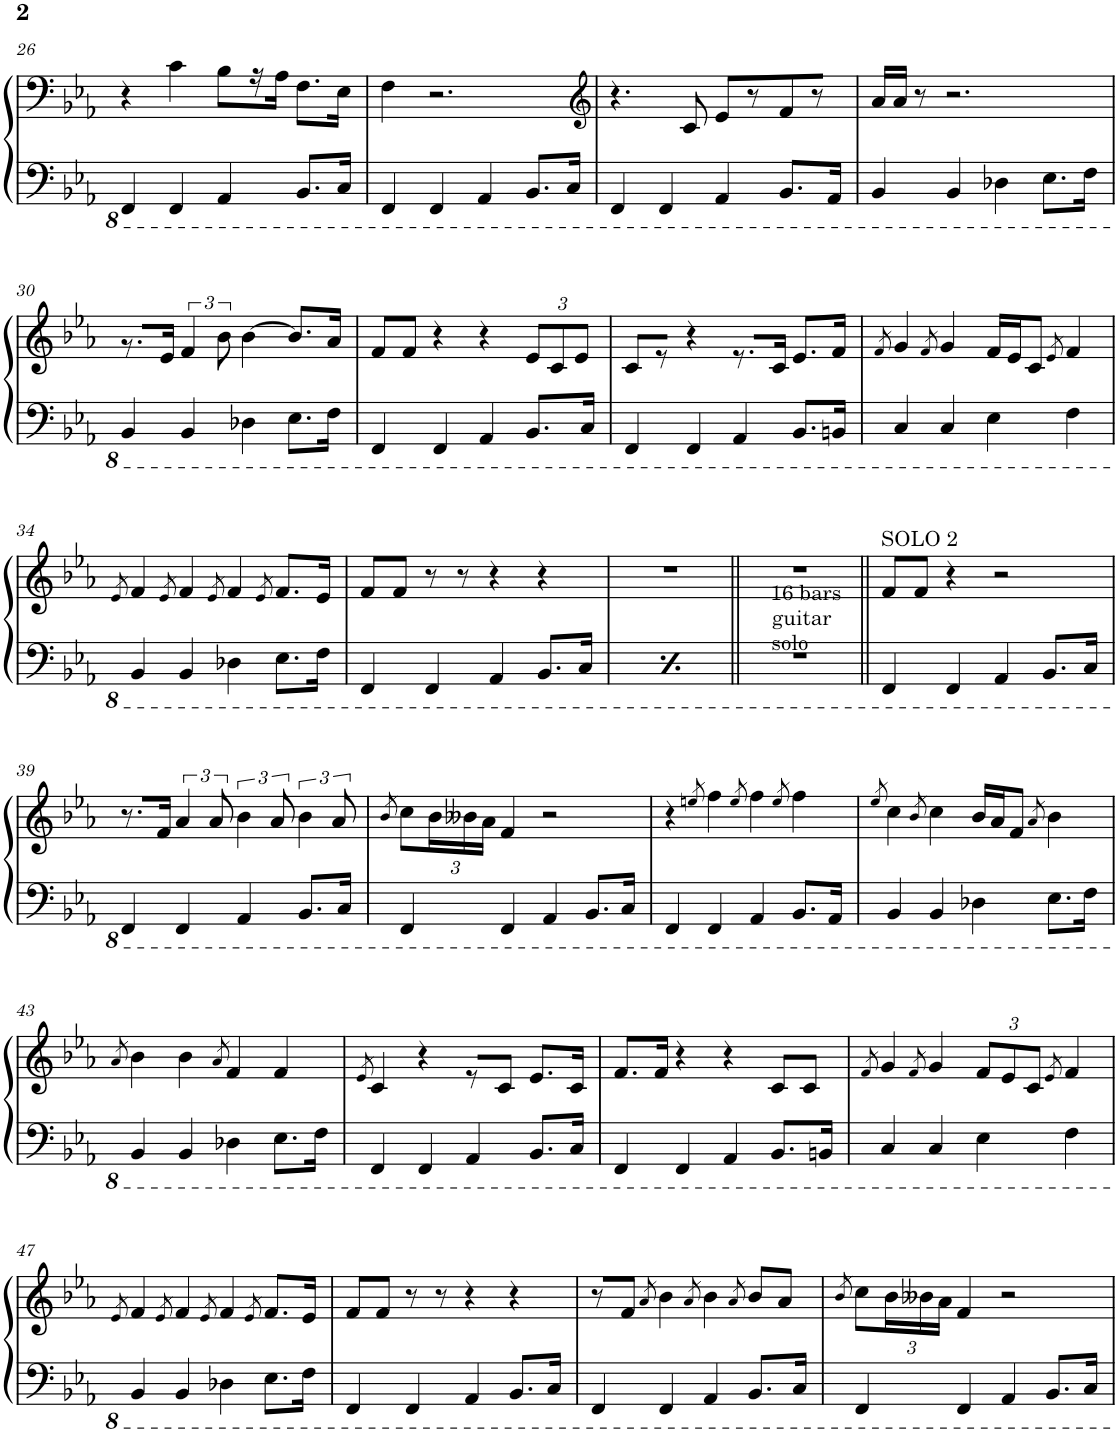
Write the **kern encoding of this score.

**kern	**kern
*part1	*part1
*staff2	*staff1
*I"Piano	*
*I'Pno.	*
!!LO:PB:g=z
*clefF4	*clefF4
*k[b-e-a-]	*k[b-e-a-]
*M4/4	*M4/4
=26	=26
4FFF/	4r
4FFF/	4c\
4AAA-/	8B-\L
.	16r
.	16A-\JJ
8.BBB-/L	8.F\L
16CC/Jk	16E-\Jk
=27	=27
4FFF/	4F\
4FFF/	2.r
4AAA-/	.
8.BBB-/L	.
16CC/Jk	.
=28	=28
*	*clefG2
4FFF/	4.r
4FFF/	.
.	8c/
4AAA-/	8e-/L
.	8r
8.BBB-/L	8f/
.	8r
16AAA-/Jk	.
=29	=29
4BBB-/	16a-/LL
.	16a-/JJ
.	8r
4BBB-/	2.r
4DD-X\	.
8.EE-\L	.
16FF\Jk	.
!!LO:LB:g=z
=30	=30
4BBB-/	8.r
.	16e-/Jk
4BBB-/	6f/
.	12b-\
4DD-X\	[4b-\
8.EE-\L	8.b-/L]
16FF\Jk	16a-/Jk
=31	=31
4FFF/	8f/L
.	8f/J
4FFF/	4r
4AAA-/	4r
*	*Xbrackettup
8.BBB-/L	12e-/L
.	12c/
.	12e-/J
16CC/Jk	.
=32	=32
4FFF/	8c/L
.	8r
4FFF/	4r
4AAA-/	8.r
.	16c/Jk
8.BBB-/L	8.e-/L
16BBBn/Jk	16f/Jk
=33	=33
.	8qf/
4CC/	4g/
.	8qf/
4CC/	4g/
4EE-\	16f/LL
.	16e-/J
.	8c/J
.	8qe-/
4FF\	4f/
!!LO:LB:g=z
=34	=34
.	8qe-/
4BBB-/	4f/
.	8qe-/
4BBB-/	4f/
.	8qe-/
4DD-X\	4f/
.	8qe-/
8.EE-\L	8.f/L
16FF\Jk	16e-/Jk
=35	=35
4FFF/	8f/L
.	8f/J
4FFF/	8r
.	8r
4AAA-/	4r
8.BBB-/L	4r
16CC/Jk	.
=36	=36
4FFF/	1r
4FFF/	.
4AAA-/	.
8.BBB-/L	.
16CC/Jk	.
=37||	=37||
!	!LO:TX:a:t=16 bars
!	!LO:TX:a:t=guitar
!	!LO:TX:a:t=solo
1r	1r
=38||	=38||
!	!LO:TX:a:t=SOLO 2
4FFF/	8f/L
.	8f/J
4FFF/	4r
4AAA-/	2r
8.BBB-/L	.
16CC/Jk	.
!!LO:LB:g=z
=39	=39
4FFF/	8.r
.	16f/Jk
*	*brackettup
4FFF/	6a-/
.	12a-/
4AAA-/	6b-\
.	12a-/
8.BBB-/L	6b-\
.	12a-/
16CC/Jk	.
=40	=40
.	8qb-/
4FFF/	8cc\L
*	*Xbrackettup
.	24b-\L
.	24b--X\
.	24a-\JJ
4FFF/	4f/
4AAA-/	2r
8.BBB-/L	.
16CC/Jk	.
=41	=41
4FFF/	4r
.	8qeen/
4FFF/	4ff\
.	8qee/
4AAA-/	4ff\
.	8qee/
8.BBB-/L	4ff\
16AAA-/Jk	.
=42	=42
.	8qee-/
4BBB-/	4cc\
.	8qb-/
4BBB-/	4cc\
4DD-X\	16b-/LL
.	16a-/J
.	8f/J
.	8qa-/
8.EE-\L	4b-\
16FF\Jk	.
!!LO:LB:g=z
=43	=43
.	8qa-/
4BBB-/	4b-\
4BBB-/	4b-\
.	8qa-/
4DD-X\	4f/
8.EE-\L	4f/
16FF\Jk	.
=44	=44
.	8qe-/
4FFF/	4c/
4FFF/	4r
4AAA-/	8r
.	8c/J
8.BBB-/L	8.e-/L
16CC/Jk	16c/Jk
=45	=45
4FFF/	8.f/L
.	16f/Jk
4FFF/	4r
4AAA-/	4r
8.BBB-/L	8c/L
.	8c/J
16BBBn/Jk	.
=46	=46
.	8qf/
4CC/	4g/
.	8qf/
4CC/	4g/
4EE-\	12f/L
.	12e-/
.	12c/J
.	8qe-/
4FF\	4f/
!!LO:LB:g=z
=47	=47
.	8qe-/
4BBB-/	4f/
.	8qe-/
4BBB-/	4f/
.	8qe-/
4DD-X\	4f/
.	8qe-/
8.EE-\L	8.f/L
16FF\Jk	16e-/Jk
=48	=48
4FFF/	8f/L
.	8f/J
4FFF/	8r
.	8r
4AAA-/	4r
8.BBB-/L	4r
16CC/Jk	.
=49	=49
4FFF/	8r
.	8f/J
.	8qa-/
4FFF/	4b-\
.	8qa-/
4AAA-/	4b-\
.	8qa-/
8.BBB-/L	8b-/L
.	8a-/J
16CC/Jk	.
=50	=50
.	8qb-/
4FFF/	8cc\L
.	24b-\L
.	24b--X\
.	24a-\JJ
4FFF/	4f/
4AAA-/	2r
8.BBB-/L	.
16CC/Jk	.
=	=
*-	*-
